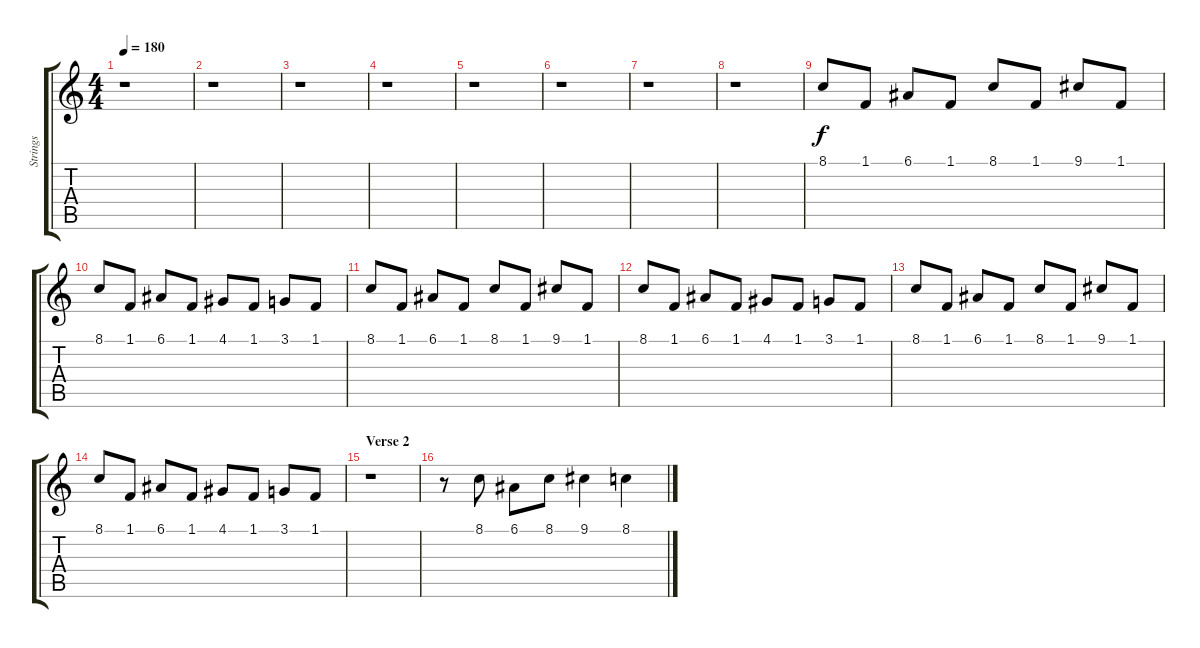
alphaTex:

\track ("Strings" "Strings") {instrument stringensemble1}
\staff {score tabs}
\tuning (E4 B3 G3 D3 A2 E2) {hide}
\ts (4 4)
\tempo 180
\clef g2
\ks c
r.1{dy f} |
r.1 |
r.1 |
r.1 |
r.1 |
r.1 |
r.1 |
r.1 |
8.1.8 1.1.8 6.1.8 1.1.8 8.1.8 1.1.8 9.1.8 1.1.8 |
8.1.8 1.1.8 6.1.8 1.1.8 4.1.8 1.1.8 3.1.8 1.1.8 |
8.1.8 1.1.8 6.1.8 1.1.8 8.1.8 1.1.8 9.1.8 1.1.8 |
8.1.8 1.1.8 6.1.8 1.1.8 4.1.8 1.1.8 3.1.8 1.1.8 |
8.1.8 1.1.8 6.1.8 1.1.8 8.1.8 1.1.8 9.1.8 1.1.8 |
8.1.8 1.1.8 6.1.8 1.1.8 4.1.8 1.1.8 3.1.8 1.1.8 |
\section ("" "Verse 2")
r.1 |
r.8 8.1.8 6.1.8 8.1.8 9.1.4 8.1.4
